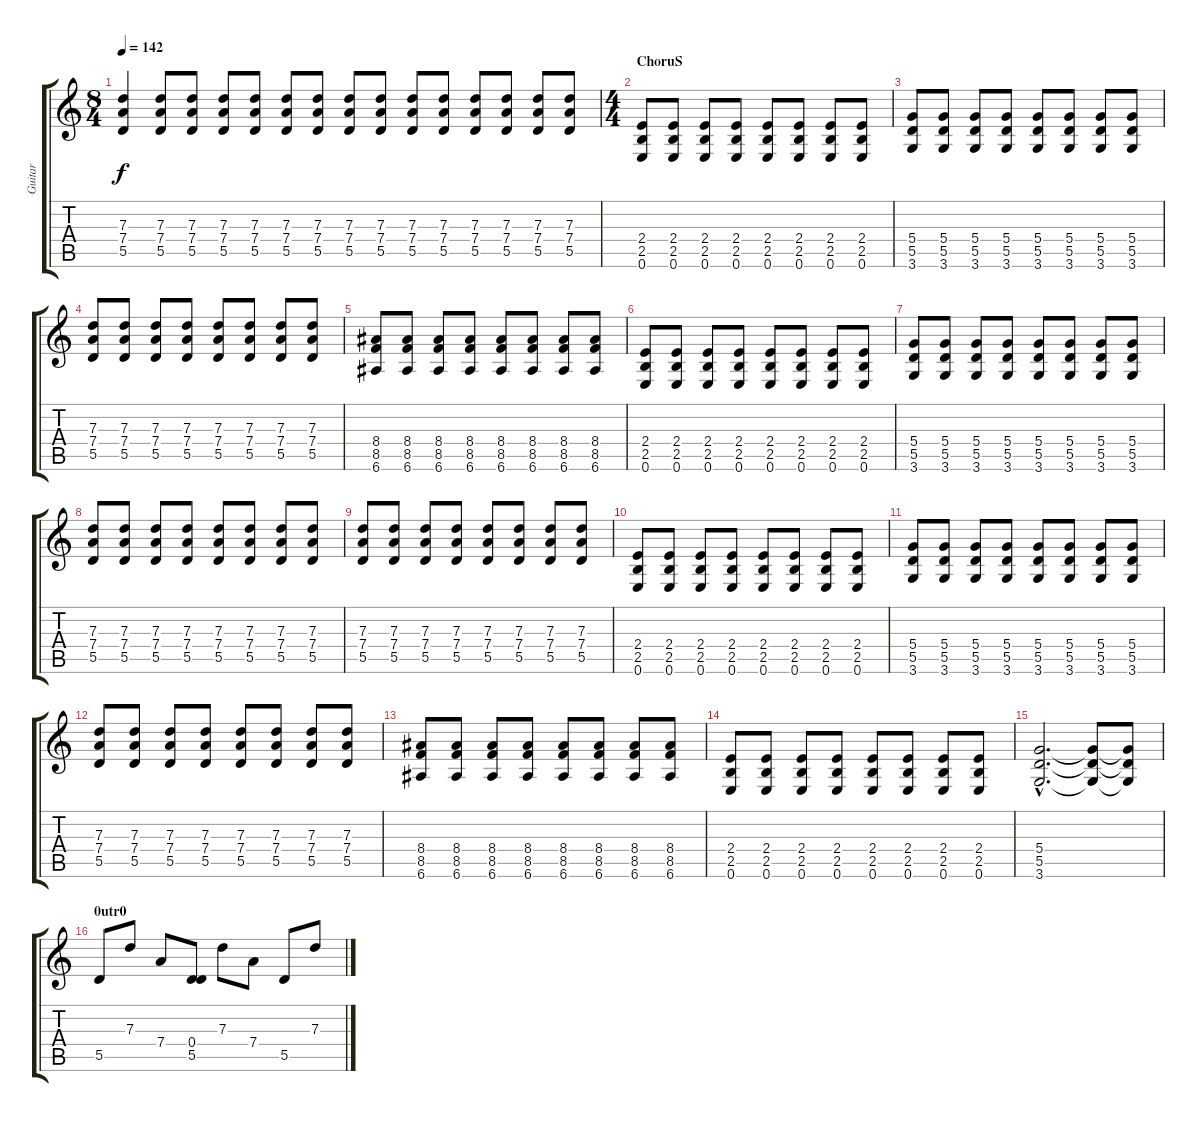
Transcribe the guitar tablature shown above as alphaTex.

\track ("Guitar" "Guitar") {instrument distortionguitar}
\staff {score tabs}
\tuning (E4 B3 G3 D3 A2 E2) {hide}
\ts (8 4)
\tempo 142
\clef g2
\ks c
(7.3 7.4 5.5).4{dy f} (7.3 7.4 5.5).8 (7.3 7.4 5.5).8 (7.3 7.4 5.5).8 (7.3 7.4 5.5).8 (7.3 7.4 5.5).8 (7.3 7.4 5.5).8 (7.3 7.4 5.5).8 (7.3 7.4 5.5).8 (7.3 7.4 5.5).8 (7.3 7.4 5.5).8 (7.3 7.4 5.5).8 (7.3 7.4 5.5).8 (7.3 7.4 5.5).8 (7.3 7.4 5.5).8 |
\ts (4 4)
\section ("" "ChoruS")
(2.4 2.5 0.6).8{instrument distortionguitar} (2.4 2.5 0.6).8 (2.4 2.5 0.6).8 (2.4 2.5 0.6).8 (2.4 2.5 0.6).8 (2.4 2.5 0.6).8 (2.4 2.5 0.6).8 (2.4 2.5 0.6).8 |
(5.4 5.5 3.6).8 (5.4 5.5 3.6).8 (5.4 5.5 3.6).8 (5.4 5.5 3.6).8 (5.4 5.5 3.6).8 (5.4 5.5 3.6).8 (5.4 5.5 3.6).8 (5.4 5.5 3.6).8 |
(7.3 7.4 5.5).8 (7.3 7.4 5.5).8 (7.3 7.4 5.5).8 (7.3 7.4 5.5).8 (7.3 7.4 5.5).8 (7.3 7.4 5.5).8 (7.3 7.4 5.5).8 (7.3 7.4 5.5).8 |
(8.4 8.5 6.6).8 (8.4 8.5 6.6).8 (8.4 8.5 6.6).8 (8.4 8.5 6.6).8 (8.4 8.5 6.6).8 (8.4 8.5 6.6).8 (8.4 8.5 6.6).8 (8.4 8.5 6.6).8 |
(2.4 2.5 0.6).8 (2.4 2.5 0.6).8 (2.4 2.5 0.6).8 (2.4 2.5 0.6).8 (2.4 2.5 0.6).8 (2.4 2.5 0.6).8 (2.4 2.5 0.6).8 (2.4 2.5 0.6).8 |
(5.4 5.5 3.6).8 (5.4 5.5 3.6).8 (5.4 5.5 3.6).8 (5.4 5.5 3.6).8 (5.4 5.5 3.6).8 (5.4 5.5 3.6).8 (5.4 5.5 3.6).8 (5.4 5.5 3.6).8 |
(7.3 7.4 5.5).8 (7.3 7.4 5.5).8 (7.3 7.4 5.5).8 (7.3 7.4 5.5).8 (7.3 7.4 5.5).8 (7.3 7.4 5.5).8 (7.3 7.4 5.5).8 (7.3 7.4 5.5).8 |
(7.3 7.4 5.5).8 (7.3 7.4 5.5).8 (7.3 7.4 5.5).8 (7.3 7.4 5.5).8 (7.3 7.4 5.5).8 (7.3 7.4 5.5).8 (7.3 7.4 5.5).8 (7.3 7.4 5.5).8 |
(2.4 2.5 0.6).8{instrument distortionguitar} (2.4 2.5 0.6).8 (2.4 2.5 0.6).8 (2.4 2.5 0.6).8 (2.4 2.5 0.6).8 (2.4 2.5 0.6).8 (2.4 2.5 0.6).8 (2.4 2.5 0.6).8 |
(5.4 5.5 3.6).8 (5.4 5.5 3.6).8 (5.4 5.5 3.6).8 (5.4 5.5 3.6).8 (5.4 5.5 3.6).8 (5.4 5.5 3.6).8 (5.4 5.5 3.6).8 (5.4 5.5 3.6).8 |
(7.3 7.4 5.5).8 (7.3 7.4 5.5).8 (7.3 7.4 5.5).8 (7.3 7.4 5.5).8 (7.3 7.4 5.5).8 (7.3 7.4 5.5).8 (7.3 7.4 5.5).8 (7.3 7.4 5.5).8 |
(8.4 8.5 6.6).8 (8.4 8.5 6.6).8 (8.4 8.5 6.6).8 (8.4 8.5 6.6).8 (8.4 8.5 6.6).8 (8.4 8.5 6.6).8 (8.4 8.5 6.6).8 (8.4 8.5 6.6).8 |
(2.4 2.5 0.6).8 (2.4 2.5 0.6).8 (2.4 2.5 0.6).8 (2.4 2.5 0.6).8 (2.4 2.5 0.6).8 (2.4 2.5 0.6).8 (2.4 2.5 0.6).8 (2.4 2.5 0.6).8 |
(5.4{hac} 5.5{hac} 3.6{hac}).2{d} (5.4{t} 5.5{t} 3.6{t}).8 (5.4{t} 5.5{t} 3.6{t}).8{instrument electricguitarjazz} |
\section ("" "0utr0")
5.5.8 7.3.8 7.4.8 (0.4 5.5).8 7.3.8 7.4.8 5.5.8 7.3.8
